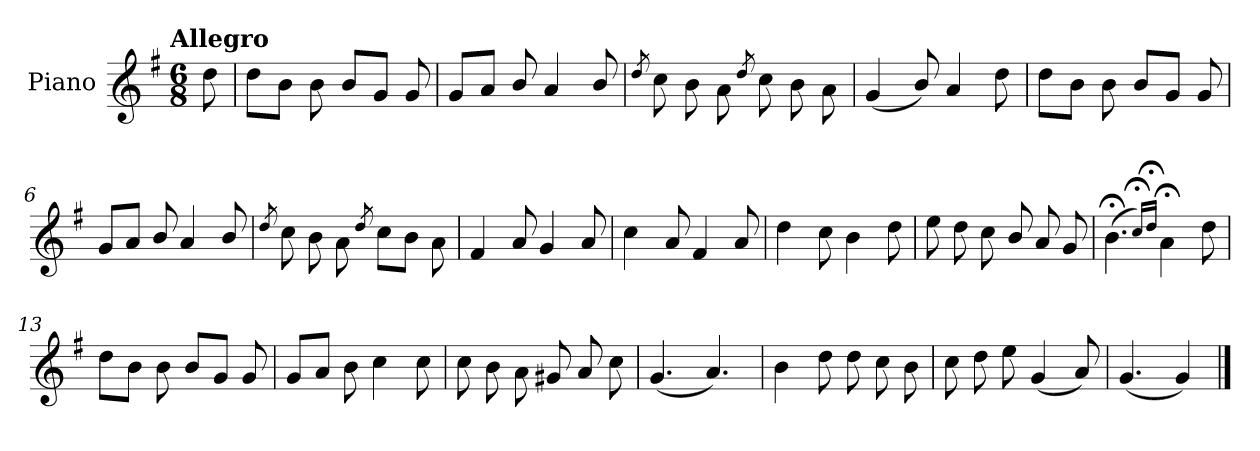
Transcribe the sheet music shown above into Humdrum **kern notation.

**kern
*part1
*staff1
*I"Piano
*I'Pno.
*clefG2
*k[f#]
!!LO:TX:omd:t=Allegro
*M6/8
*MM144
=
8dd\
=1
8dd\L
8b\J
8b\
8b/L
8g/J
8g/
=2
8g/L
8a/J
8b/
4a/
8b/
=3
8qdd/
8cc\
8b\
8a\
8qdd/
8cc\
8b\
8a\
=4
(<4g/
8b/)
4a/
8dd\
!!LO:LB:g=z
=5
8dd\L
8b\J
8b\
8b/L
8g/J
8g/
=6
8g/L
8a/J
8b/
4a/
8b/
=7
8qdd/
8cc\
8b\
8a\
8qdd/
8cc\L
8b\J
8a\
=8
4f#/
8a/
4g/
8a/
=9
4cc\
8a/
4f#/
8a/
!!LO:LB:g=z
=10
4dd\
8cc\
4b\
8dd\
=11
8ee\
8dd\
8cc\
8b/
8a/
8g/
=12
(>4.b;<\
16qqcc;</LL)
16qqdd;</JJ
4a;<\
8dd\
=13
8dd\L
8b\J
8b\
8b/L
8g/J
8g/
=14
8g/L
8a/J
8b\
4cc\
8cc\
!!LO:LB:g=z
=15
8cc\
8b\
8a\
8g#X/
8a/
8cc\
=16
(<4.g/
4.a/)
=17
4b\
8dd\
8dd\
8cc\
8b\
=18
8cc\
8dd\
8ee\
(<4g/
8a/)
=19
(<4.g/
4g/)
==
*-
